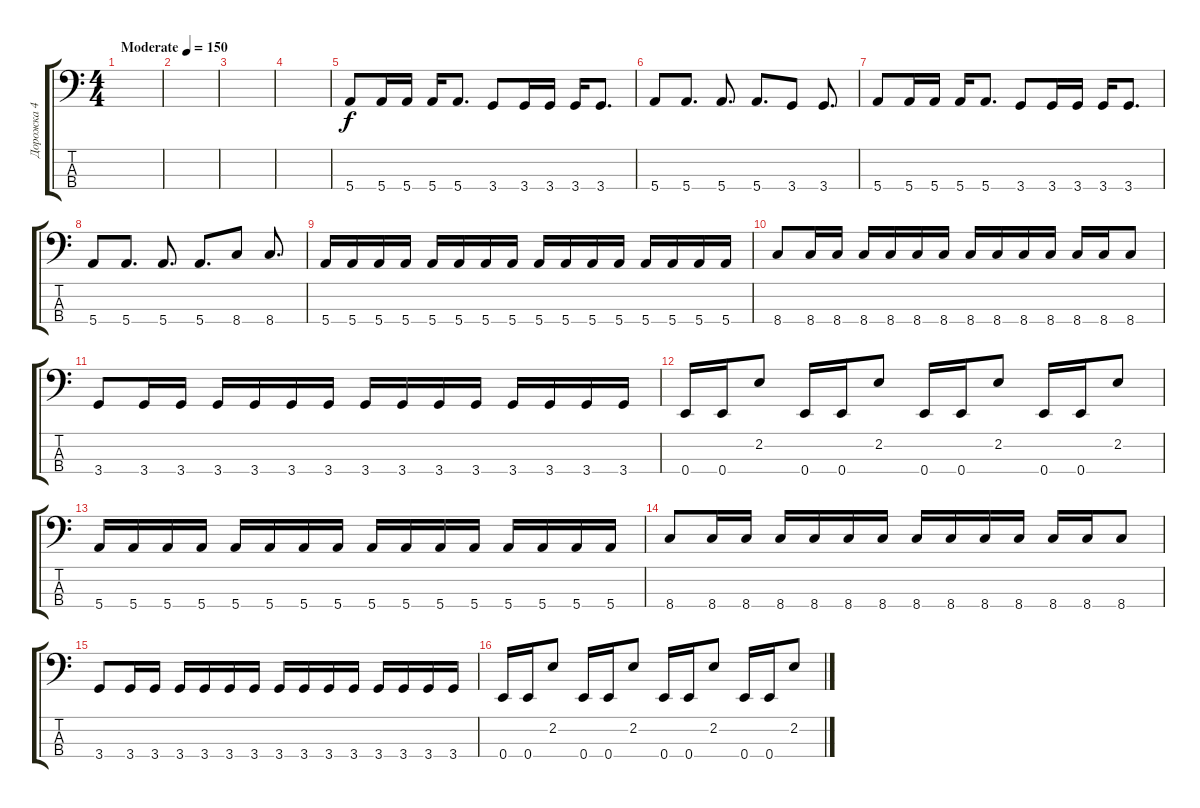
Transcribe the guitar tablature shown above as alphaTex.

\track ("Дорожка 4" "Дорожка 4") {instrument electricbassfinger}
\staff {score tabs}
\tuning (G2 D2 A1 E1) {hide}
\ts (4 4)
\tempo (150 "Moderate")
\clef f4
\ks c
|
|
|
|
5.4.8 5.4.16 5.4.16 5.4.16 5.4.8{d} 3.4.8 3.4.16 3.4.16 3.4.16 3.4.8{d} |
5.4.8 5.4.8{d} 5.4.8{d} 5.4.8{d} 3.4.8 3.4.8{d} |
5.4.8 5.4.16 5.4.16 5.4.16 5.4.8{d} 3.4.8 3.4.16 3.4.16 3.4.16 3.4.8{d} |
5.4.8 5.4.8{d} 5.4.8{d} 5.4.8{d} 8.4.8 8.4.8{d} |
5.4.16 5.4.16 5.4.16 5.4.16 5.4.16 5.4.16 5.4.16 5.4.16 5.4.16 5.4.16 5.4.16 5.4.16 5.4.16 5.4.16 5.4.16 5.4.16 |
8.4.8 8.4.16 8.4.16 8.4.16 8.4.16 8.4.16 8.4.16 8.4.16 8.4.16 8.4.16 8.4.16 8.4.16 8.4.16 8.4.8 |
3.4.8 3.4.16 3.4.16 3.4.16 3.4.16 3.4.16 3.4.16 3.4.16 3.4.16 3.4.16 3.4.16 3.4.16 3.4.16 3.4.16 3.4.16 |
0.4.16 0.4.16 2.2.8 0.4.16 0.4.16 2.2.8 0.4.16 0.4.16 2.2.8 0.4.16 0.4.16 2.2.8 |
5.4.16 5.4.16 5.4.16 5.4.16 5.4.16 5.4.16 5.4.16 5.4.16 5.4.16 5.4.16 5.4.16 5.4.16 5.4.16 5.4.16 5.4.16 5.4.16 |
8.4.8 8.4.16 8.4.16 8.4.16 8.4.16 8.4.16 8.4.16 8.4.16 8.4.16 8.4.16 8.4.16 8.4.16 8.4.16 8.4.8 |
3.4.8 3.4.16 3.4.16 3.4.16 3.4.16 3.4.16 3.4.16 3.4.16 3.4.16 3.4.16 3.4.16 3.4.16 3.4.16 3.4.16 3.4.16 |
0.4.16 0.4.16 2.2.8 0.4.16 0.4.16 2.2.8 0.4.16 0.4.16 2.2.8 0.4.16 0.4.16 2.2.8
